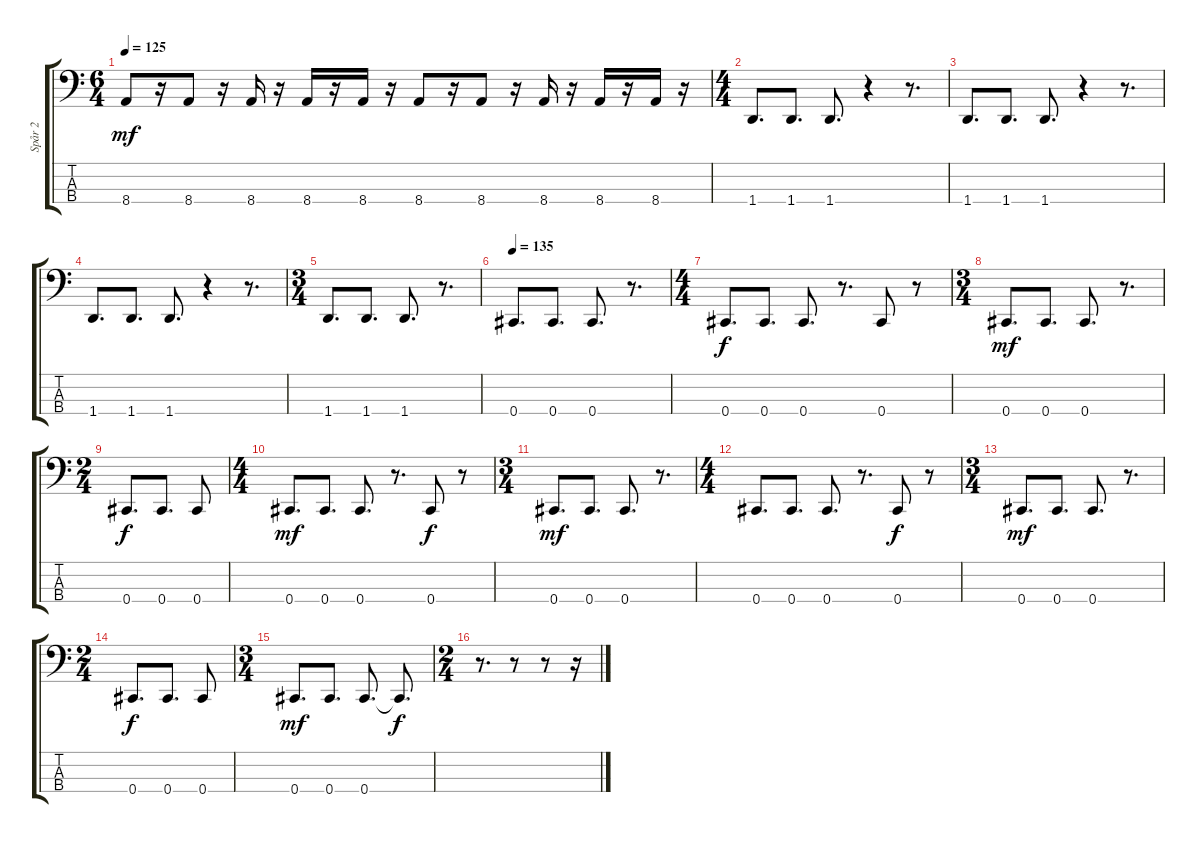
\track ("Spår 2" "Spår 2") {instrument electricbasspick}
\staff {score tabs}
\tuning (Gb2 Db2 Ab1 Db1) {hide}
\ts (6 4)
\tempo 125
\clef f4
\ks c
8.4.8{dy mf} r.16 8.4.8 r.16 8.4.16 r.16 8.4.16 r.16 8.4.16 r.16 8.4.8 r.16 8.4.8 r.16 8.4.16 r.16 8.4.16 r.16 8.4.16 r.16 |
\ts (4 4)
1.4.8{d} 1.4.8{d} 1.4.8{d} r.4 r.8{d} |
1.4.8{d} 1.4.8{d} 1.4.8{d} r.4 r.8{d} |
1.4.8{d} 1.4.8{d} 1.4.8{d} r.4 r.8{d} |
\ts (3 4)
1.4.8{d} 1.4.8{d} 1.4.8{d} r.8{d} |
\tempo 135
0.4.8{d} 0.4.8{d} 0.4.8{d} r.8{d} |
\ts (4 4)
0.4.8{d dy f} 0.4.8{d} 0.4.8{d} r.8{d} 0.4.8 r.8 |
\ts (3 4)
0.4.8{d dy mf} 0.4.8{d} 0.4.8{d} r.8{d} |
\ts (2 4)
0.4.8{d dy f} 0.4.8{d} 0.4.8 |
\ts (4 4)
0.4.8{d dy mf} 0.4.8{d} 0.4.8{d} r.8{d} 0.4.8{dy f} r.8 |
\ts (3 4)
0.4.8{d dy mf} 0.4.8{d} 0.4.8{d} r.8{d} |
\ts (4 4)
0.4.8{d} 0.4.8{d} 0.4.8{d} r.8{d} 0.4.8{dy f} r.8 |
\ts (3 4)
0.4.8{d dy mf} 0.4.8{d} 0.4.8{d} r.8{d} |
\ts (2 4)
0.4.8{d dy f} 0.4.8{d} 0.4.8 |
\ts (3 4)
0.4.8{d dy mf} 0.4.8{d} 0.4.8{d} 0.4{t}.8{d dy f} |
\ts (2 4)
r.8{d} r.8 r.8 r.16
